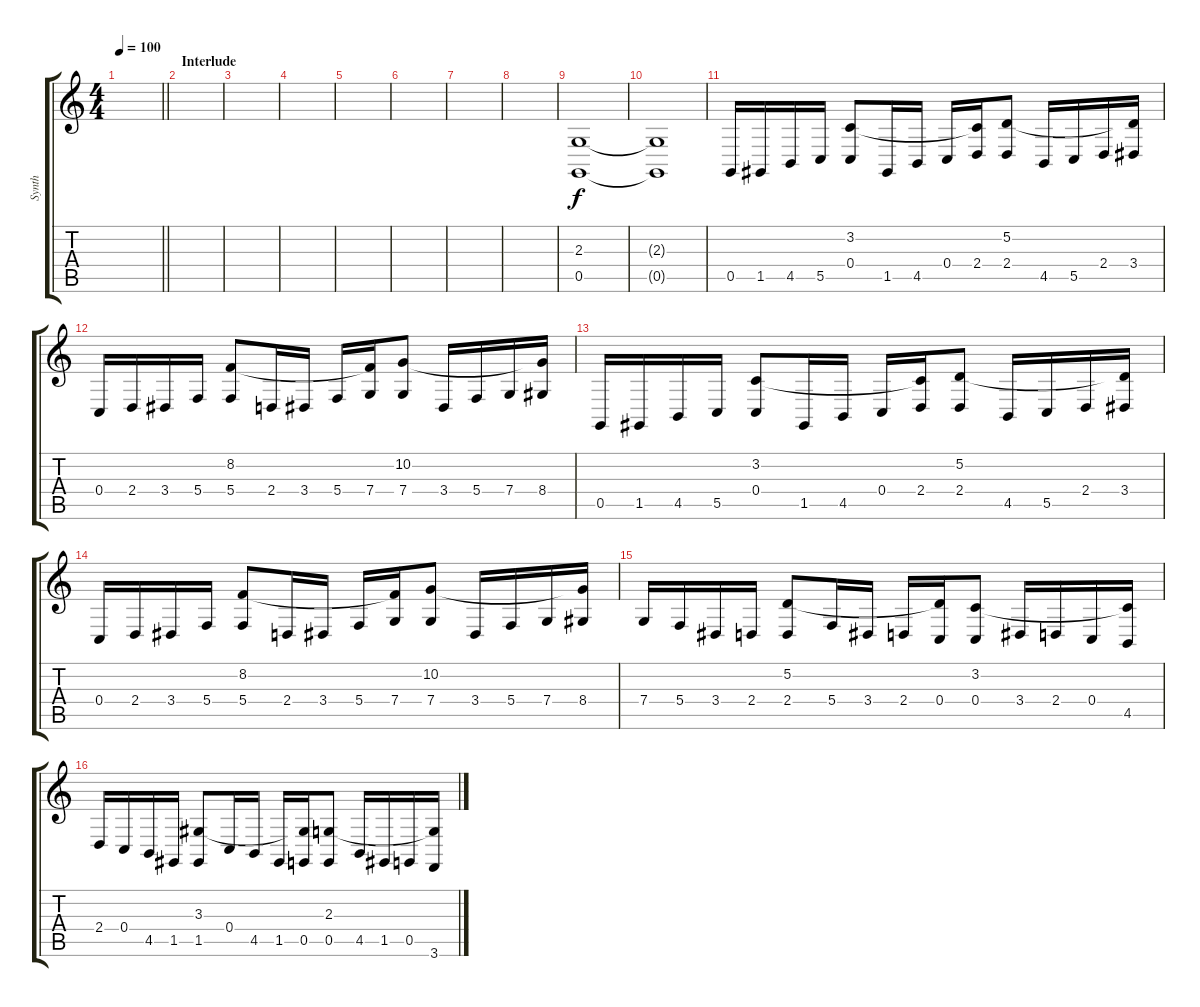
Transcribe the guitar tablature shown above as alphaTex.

\track ("Synth" "Synth") {instrument tremolostrings}
\staff {score tabs}
\tuning (D4 A3 F3 C3 G2 D2) {hide}
\ts (4 4)
\tempo 100
\clef g2
\barLineRight lightlight
\ks c
|
\section ("" "Interlude")
|
|
|
|
|
|
|
(2.3 0.5).1{volume 13} |
(2.3{t} 0.5{t}).1 |
0.5.16 1.5.16 4.5.16 5.5.16 (3.2 0.4).8 1.5.16 4.5.16 0.4.16 (3.2{t} 2.4).16 (5.2 2.4).8 4.5.16 5.5.16 2.4.16 (5.2{t} 3.4).16 |
0.4.16 2.4.16 3.4.16 5.4.16 (8.2 5.4).8 2.4.16 3.4.16 5.4.16 (8.2{t} 7.4).16 (10.2 7.4).8 3.4.16 5.4.16 7.4.16 (10.2{t} 8.4).16 |
0.5.16 1.5.16 4.5.16 5.5.16 (3.2 0.4).8 1.5.16 4.5.16 0.4.16 (3.2{t} 2.4).16 (5.2 2.4).8 4.5.16 5.5.16 2.4.16 (5.2{t} 3.4).16 |
0.4.16 2.4.16 3.4.16 5.4.16 (8.2 5.4).8 2.4.16 3.4.16 5.4.16 (8.2{t} 7.4).16 (10.2 7.4).8 3.4.16 5.4.16 7.4.16 (10.2{t} 8.4).16 |
7.4.16 5.4.16 3.4.16 2.4.16 (5.2 2.4).8 5.4.16 3.4.16 2.4.16 (5.2{t} 0.4).16 (3.2 0.4).8 3.4.16 2.4.16 0.4.16 (3.2{t} 4.5).16 |
2.4.16 0.4.16 4.5.16 1.5.16 (3.3 1.5).8 0.4.16 4.5.16 1.5.16 (3.3{t} 0.5).16 (2.3 0.5).8 4.5.16 1.5.16 0.5.16 (2.3{t} 3.6).16
